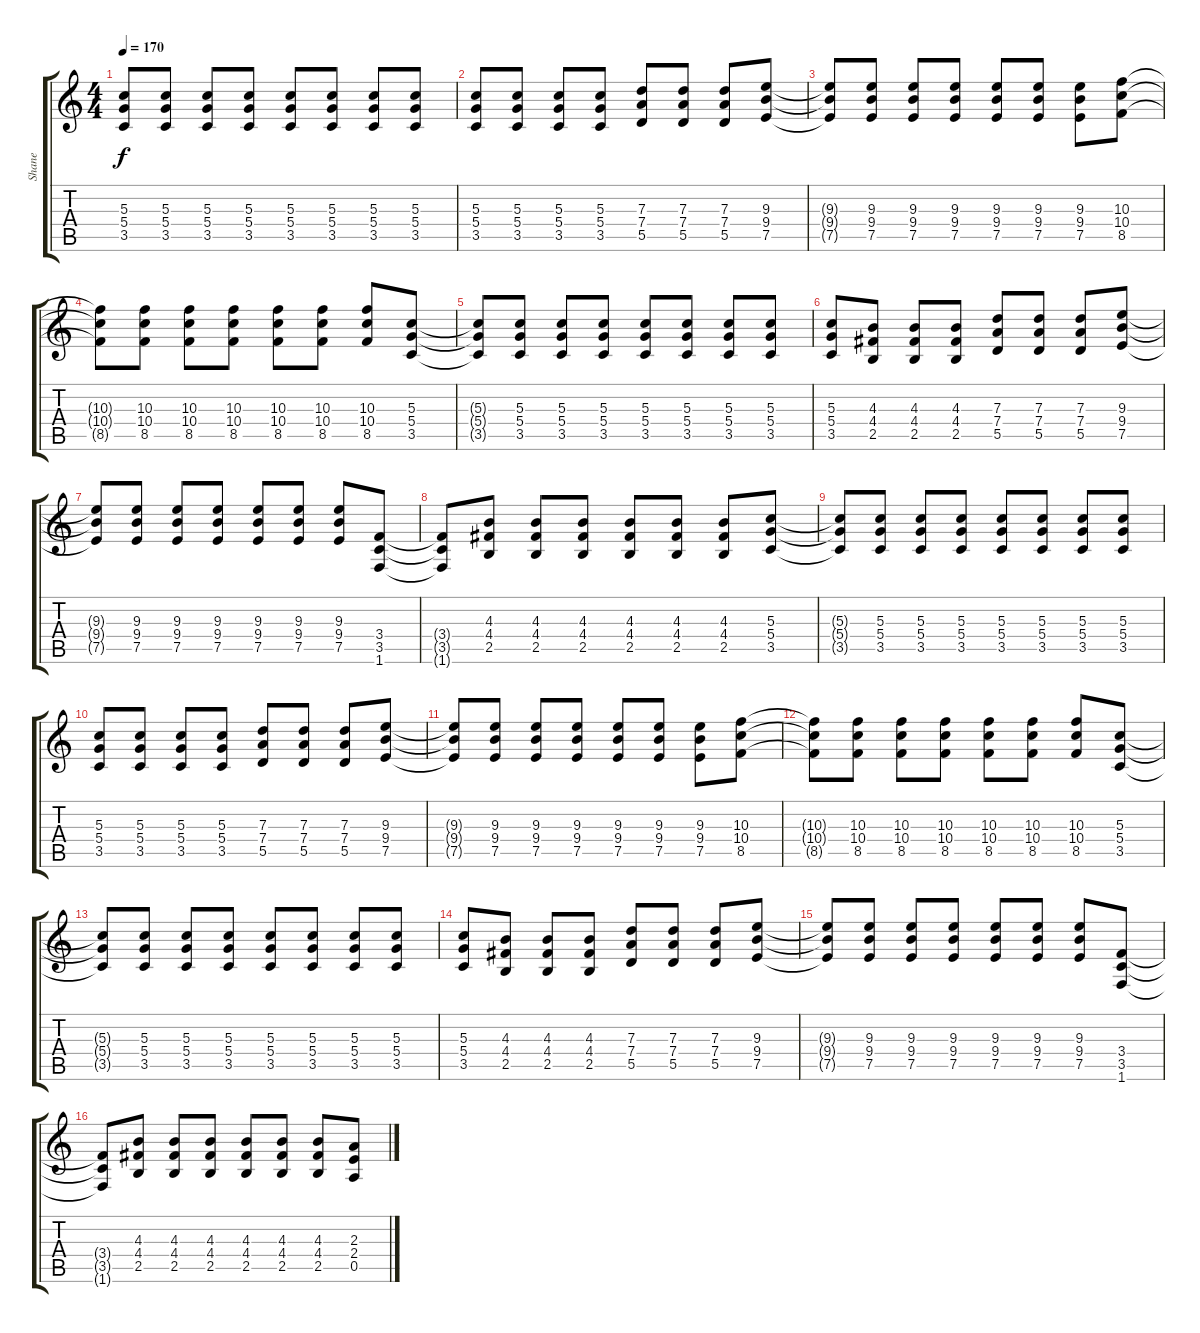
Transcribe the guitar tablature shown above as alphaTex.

\track ("Shane" "Shane") {instrument overdrivenguitar}
\staff {score tabs}
\tuning (E4 B3 G3 D3 A2 E2) {hide}
\ts (4 4)
\tempo 170
\clef g2
\ks c
(5.3 5.4 3.5).8{dy f volume 12 balance 8 instrument overdrivenguitar} (5.3 5.4 3.5).8 (5.3 5.4 3.5).8 (5.3 5.4 3.5).8 (5.3 5.4 3.5).8 (5.3 5.4 3.5).8 (5.3 5.4 3.5).8 (5.3 5.4 3.5).8 |
(5.3 5.4 3.5).8 (5.3 5.4 3.5).8 (5.3 5.4 3.5).8 (5.3 5.4 3.5).8 (7.3 7.4 5.5).8 (7.3 7.4 5.5).8 (7.3 7.4 5.5).8 (9.3 9.4 7.5).8 |
(9.3{t} 9.4{t} 7.5{t}).8 (9.3 9.4 7.5).8 (9.3 9.4 7.5).8 (9.3 9.4 7.5).8 (9.3 9.4 7.5).8 (9.3 9.4 7.5).8 (9.3 9.4 7.5).8 (10.3 10.4 8.5).8 |
(10.3{t} 10.4{t} 8.5{t}).8 (10.3 10.4 8.5).8 (10.3 10.4 8.5).8 (10.3 10.4 8.5).8 (10.3 10.4 8.5).8 (10.3 10.4 8.5).8 (10.3 10.4 8.5).8 (5.3 5.4 3.5).8 |
(5.3{t} 5.4{t} 3.5{t}).8 (5.3 5.4 3.5).8 (5.3 5.4 3.5).8 (5.3 5.4 3.5).8 (5.3 5.4 3.5).8 (5.3 5.4 3.5).8 (5.3 5.4 3.5).8 (5.3 5.4 3.5).8 |
(5.3 5.4 3.5).8 (4.3 4.4 2.5).8 (4.3 4.4 2.5).8 (4.3 4.4 2.5).8 (7.3 7.4 5.5).8 (7.3 7.4 5.5).8 (7.3 7.4 5.5).8 (9.3 9.4 7.5).8 |
(9.3{t} 9.4{t} 7.5{t}).8 (9.3 9.4 7.5).8 (9.3 9.4 7.5).8 (9.3 9.4 7.5).8 (9.3 9.4 7.5).8 (9.3 9.4 7.5).8 (9.3 9.4 7.5).8 (3.4 3.5 1.6).8 |
(3.4{t} 3.5{t} 1.6{t}).8 (4.3 4.4 2.5).8 (4.3 4.4 2.5).8 (4.3 4.4 2.5).8 (4.3 4.4 2.5).8 (4.3 4.4 2.5).8 (4.3 4.4 2.5).8 (5.3 5.4 3.5).8{volume 11 balance 3} |
(5.3{t} 5.4{t} 3.5{t}).8 (5.3 5.4 3.5).8 (5.3 5.4 3.5).8 (5.3 5.4 3.5).8 (5.3 5.4 3.5).8 (5.3 5.4 3.5).8 (5.3 5.4 3.5).8 (5.3 5.4 3.5).8 |
(5.3 5.4 3.5).8 (5.3 5.4 3.5).8 (5.3 5.4 3.5).8 (5.3 5.4 3.5).8 (7.3 7.4 5.5).8 (7.3 7.4 5.5).8 (7.3 7.4 5.5).8 (9.3 9.4 7.5).8 |
(9.3{t} 9.4{t} 7.5{t}).8 (9.3 9.4 7.5).8 (9.3 9.4 7.5).8 (9.3 9.4 7.5).8 (9.3 9.4 7.5).8 (9.3 9.4 7.5).8 (9.3 9.4 7.5).8 (10.3 10.4 8.5).8 |
(10.3{t} 10.4{t} 8.5{t}).8 (10.3 10.4 8.5).8 (10.3 10.4 8.5).8 (10.3 10.4 8.5).8 (10.3 10.4 8.5).8 (10.3 10.4 8.5).8 (10.3 10.4 8.5).8 (5.3 5.4 3.5).8 |
(5.3{t} 5.4{t} 3.5{t}).8 (5.3 5.4 3.5).8 (5.3 5.4 3.5).8 (5.3 5.4 3.5).8 (5.3 5.4 3.5).8 (5.3 5.4 3.5).8 (5.3 5.4 3.5).8 (5.3 5.4 3.5).8 |
(5.3 5.4 3.5).8 (4.3 4.4 2.5).8 (4.3 4.4 2.5).8 (4.3 4.4 2.5).8 (7.3 7.4 5.5).8 (7.3 7.4 5.5).8 (7.3 7.4 5.5).8 (9.3 9.4 7.5).8 |
(9.3{t} 9.4{t} 7.5{t}).8 (9.3 9.4 7.5).8 (9.3 9.4 7.5).8 (9.3 9.4 7.5).8 (9.3 9.4 7.5).8 (9.3 9.4 7.5).8 (9.3 9.4 7.5).8 (3.4 3.5 1.6).8 |
(3.4{t} 3.5{t} 1.6{t}).8 (4.3 4.4 2.5).8 (4.3 4.4 2.5).8 (4.3 4.4 2.5).8 (4.3 4.4 2.5).8 (4.3 4.4 2.5).8 (4.3 4.4 2.5).8 (2.3 2.4 0.5).8{volume 10 balance 8}
